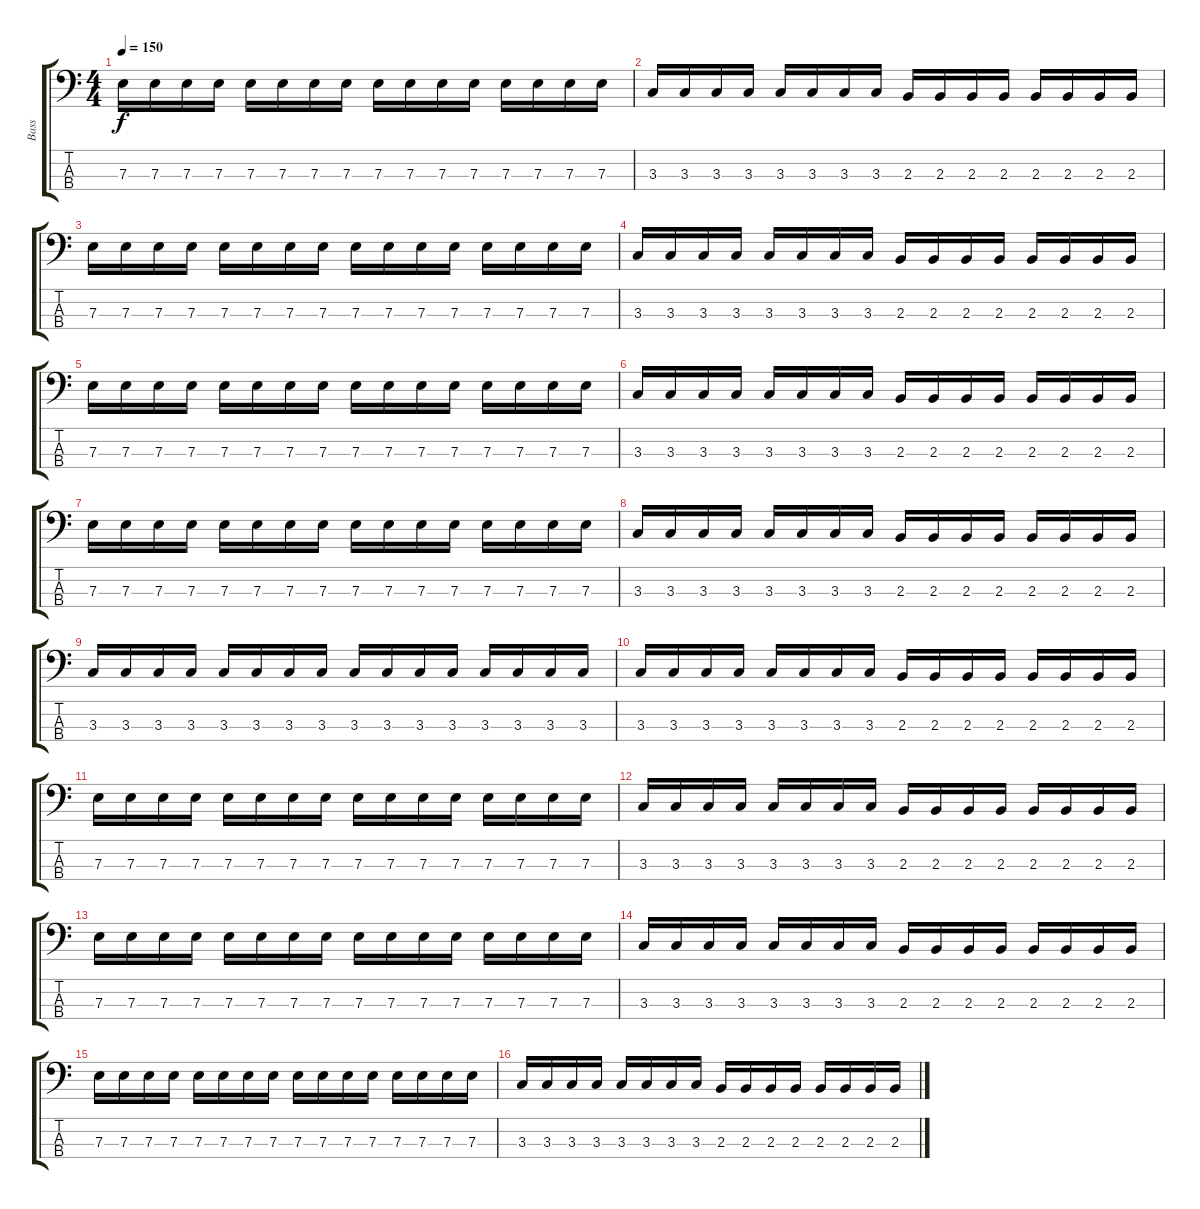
\track ("Bass" "Bass") {instrument electricbasspick}
\staff {score tabs}
\tuning (G2 D2 A1 E1) {hide}
\ts (4 4)
\tempo 150
\clef f4
\ks c
7.3.16{dy f instrument electricbasspick} 7.3.16 7.3.16 7.3.16 7.3.16 7.3.16 7.3.16 7.3.16 7.3.16 7.3.16 7.3.16 7.3.16 7.3.16 7.3.16 7.3.16 7.3.16 |
3.3.16 3.3.16 3.3.16 3.3.16 3.3.16 3.3.16 3.3.16 3.3.16 2.3.16 2.3.16 2.3.16 2.3.16 2.3.16 2.3.16 2.3.16 2.3.16 |
7.3.16 7.3.16 7.3.16 7.3.16 7.3.16 7.3.16 7.3.16 7.3.16 7.3.16 7.3.16 7.3.16 7.3.16 7.3.16 7.3.16 7.3.16 7.3.16 |
3.3.16 3.3.16 3.3.16 3.3.16 3.3.16 3.3.16 3.3.16 3.3.16 2.3.16 2.3.16 2.3.16 2.3.16 2.3.16 2.3.16 2.3.16 2.3.16 |
7.3.16 7.3.16 7.3.16 7.3.16 7.3.16 7.3.16 7.3.16 7.3.16 7.3.16 7.3.16 7.3.16 7.3.16 7.3.16 7.3.16 7.3.16 7.3.16 |
3.3.16 3.3.16 3.3.16 3.3.16 3.3.16 3.3.16 3.3.16 3.3.16 2.3.16 2.3.16 2.3.16 2.3.16 2.3.16 2.3.16 2.3.16 2.3.16 |
7.3.16 7.3.16 7.3.16 7.3.16 7.3.16 7.3.16 7.3.16 7.3.16 7.3.16 7.3.16 7.3.16 7.3.16 7.3.16 7.3.16 7.3.16 7.3.16 |
3.3.16 3.3.16 3.3.16 3.3.16 3.3.16 3.3.16 3.3.16 3.3.16 2.3.16 2.3.16 2.3.16 2.3.16 2.3.16 2.3.16 2.3.16 2.3.16 |
3.3.16 3.3.16 3.3.16 3.3.16 3.3.16 3.3.16 3.3.16 3.3.16 3.3.16 3.3.16 3.3.16 3.3.16 3.3.16 3.3.16 3.3.16 3.3.16 |
3.3.16 3.3.16 3.3.16 3.3.16 3.3.16 3.3.16 3.3.16 3.3.16 2.3.16 2.3.16 2.3.16 2.3.16 2.3.16 2.3.16 2.3.16 2.3.16 |
7.3.16 7.3.16 7.3.16 7.3.16 7.3.16 7.3.16 7.3.16 7.3.16 7.3.16 7.3.16 7.3.16 7.3.16 7.3.16 7.3.16 7.3.16 7.3.16 |
3.3.16 3.3.16 3.3.16 3.3.16 3.3.16 3.3.16 3.3.16 3.3.16 2.3.16 2.3.16 2.3.16 2.3.16 2.3.16 2.3.16 2.3.16 2.3.16 |
7.3.16 7.3.16 7.3.16 7.3.16 7.3.16 7.3.16 7.3.16 7.3.16 7.3.16 7.3.16 7.3.16 7.3.16 7.3.16 7.3.16 7.3.16 7.3.16 |
3.3.16 3.3.16 3.3.16 3.3.16 3.3.16 3.3.16 3.3.16 3.3.16 2.3.16 2.3.16 2.3.16 2.3.16 2.3.16 2.3.16 2.3.16 2.3.16 |
7.3.16 7.3.16 7.3.16 7.3.16 7.3.16 7.3.16 7.3.16 7.3.16 7.3.16 7.3.16 7.3.16 7.3.16 7.3.16 7.3.16 7.3.16 7.3.16 |
3.3.16 3.3.16 3.3.16 3.3.16 3.3.16 3.3.16 3.3.16 3.3.16 2.3.16 2.3.16 2.3.16 2.3.16 2.3.16 2.3.16 2.3.16 2.3.16
